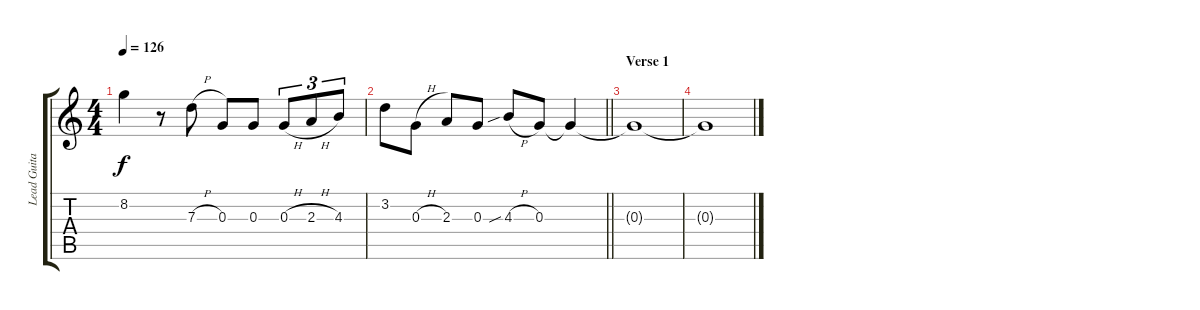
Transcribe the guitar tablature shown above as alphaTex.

\track ("Lead Guitar" "Lead Guita") {instrument overdrivenguitar}
\staff {score tabs}
\tuning (E4 B3 G3 D3 A2 E2) {hide}
\ts (4 4)
\tempo 126
\clef g2
\ks c
8.2{t}.4{dy f} r.8 7.3{h}.8 0.3.8 0.3.8 0.3{h}.8{tu (3 2)} 2.3{h}.8{tu (3 2)} 4.3.8{tu (3 2)} |
\barLineRight lightlight
3.2.8 0.3{h}.8 2.3.8 0.3.8 4.3{sib h}.8 0.3.8 0.3{t}.4 |
\section ("" "Verse 1")
0.3{t}.1 |
0.3{t}.1
